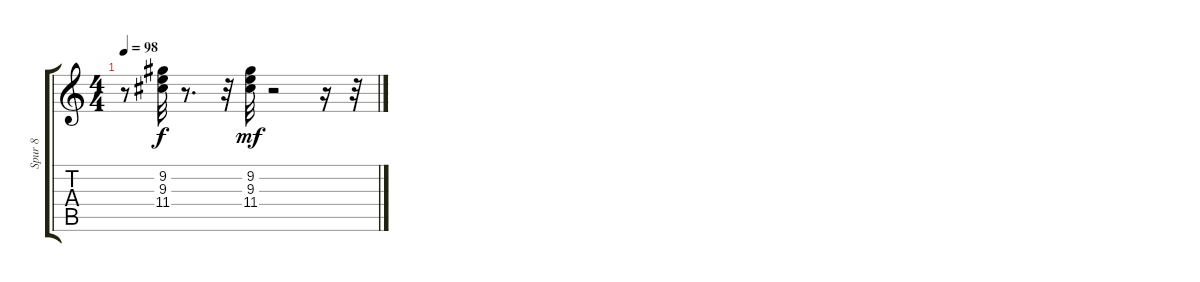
\track ("Spur 8" "Spur 8") {instrument electricguitarclean}
\staff {score tabs}
\tuning (E4 B3 G3 D3 A2 E2) {hide}
\ts (4 4)
\tempo 98
\clef g2
\ks c
r.8{dy mf} (9.2 9.3 11.4).32{dy f} r.8{d} r.32 (9.2 9.3 11.4).32{dy mf} r.2 r.16 r.32
